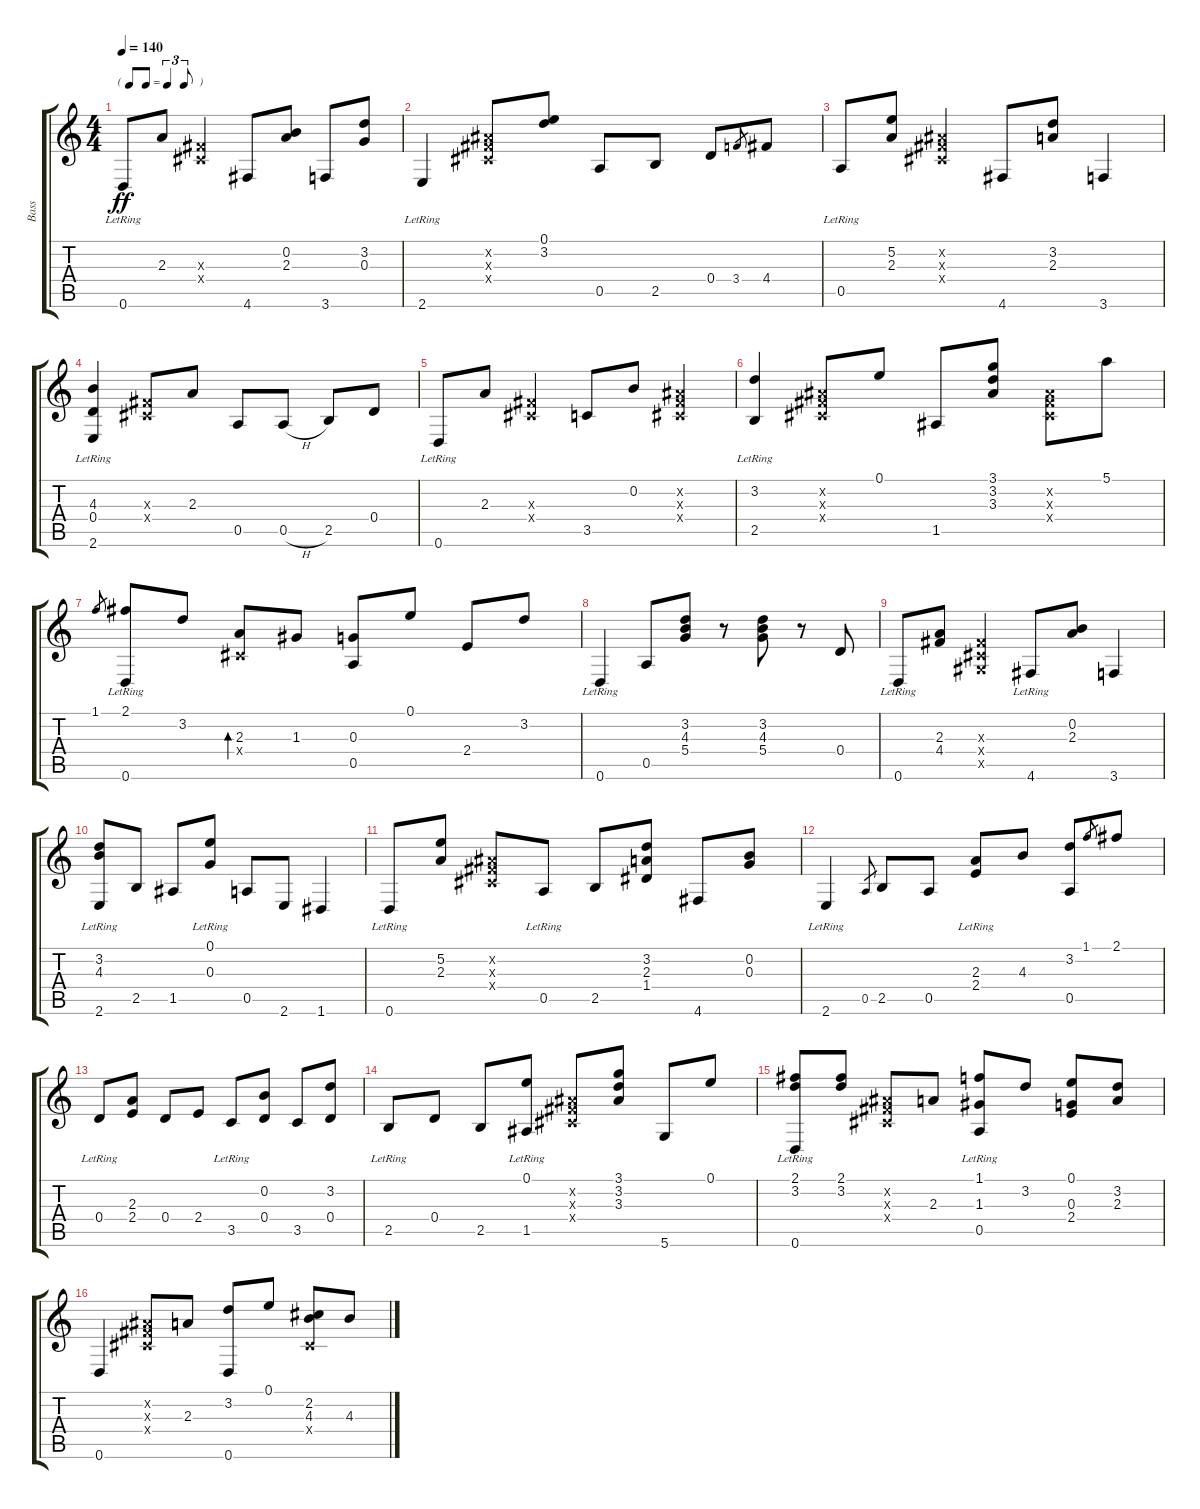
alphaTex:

\track ("Bass" "Bass") {instrument electricbasspick}
\staff {score tabs}
\tuning (E4 B3 G3 D3 A2 D2) {hide}
\ts (4 4)
\tf triplet8th
\tempo 140
\clef g2
\ks c
0.6{lr}.8{dy ff instrument electricbasspick} 2.3.8 (-1.3{x} -1.4{x}).4 4.6.8 (0.2 2.3).8 3.6.8 (3.2 0.3).8 |
2.6{lr}.4 (-1.2{x} -1.3{x} -1.4{x}).8 (0.1 3.2).8 0.5.8 2.5.8 0.4.8 3.4.8{gr} 4.4.8 |
0.5{lr}.8 (5.2 2.3).8 (-1.2{x} -1.3{x} -1.4{x}).4 4.6.8 (3.2 2.3).8 3.6.4 |
(4.3 0.4 2.6{lr}).4 (-1.3{x} -1.4{x}).8 2.3.8 0.5.8 0.5{h}.8 2.5.8 0.4.8 |
0.6{lr}.8 2.3.8 (-1.3{x} -1.4{x}).4 3.5.8 0.2.8 (-1.2{x} -1.3{x} -1.4{x}).4 |
(3.2 2.5{lr}).4 (-1.2{x} -1.3{x} -1.4{x}).8 0.1.8 1.5.8 (3.1 3.2 3.3).8 (-1.2{x} -1.3{x} -1.4{x}).8 5.1.8 |
1.1.8{gr} (2.1 0.6{lr}).8 3.2.8 (2.3 -1.4{x}).8{bd 120} 1.3.8 (0.3 0.5).8 0.1.8 2.4.8 3.2.8 |
0.6{lr}.4 0.5.8 (3.2 4.3 5.4).8 r.8 (3.2 4.3 5.4).8 r.8 0.4.8 |
0.6{lr}.8 (2.3 4.4).8 (-1.3{x} -1.4{x} -1.5{x}).4 4.6{lr}.8 (0.2 2.3).8 3.6.4 |
(3.2 4.3 2.6{lr}).8 2.5.8 1.5.8 (0.1 0.3{lr}).8 0.5.8 2.6.8 1.6.4 |
0.6{lr}.8 (5.2 2.3).8 (-1.2{x} -1.3{x} -1.4{x}).8 0.5{lr}.8 2.5.8 (3.2 2.3 1.4).8 4.6.8 (0.2 0.3).8 |
2.6{lr}.4 0.5.8{gr} 2.5.8 0.5.8 (2.3 2.4{lr}).8 4.3.8 (3.2 0.5).8 1.1.8{gr} 2.1.8 |
0.4{lr}.8 (2.3 2.4).8 0.4.8 2.4.8 3.5{lr}.8 (0.2 0.4).8 3.5.8 (3.2 0.4).8 |
2.5{lr}.8 0.4.8 2.5.8 (0.1 1.5{lr}).8 (-1.2{x} -1.3{x} -1.4{x}).8 (3.1 3.2 3.3).8 5.6.8 0.1.8 |
(2.1 3.2 0.6{lr}).8 (2.1 3.2).8 (-1.2{x} -1.3{x} -1.4{x}).8 2.3.8 (1.1 1.3 0.5{lr}).8 3.2.8 (0.1 0.3 2.4).8 (3.2 2.3).8 |
0.6.4 (-1.2{x} -1.3{x} -1.4{x}).8 2.3.8 (3.2 0.6).8 0.1.8 (2.2 4.3 -1.4{x}).8 4.3.8
